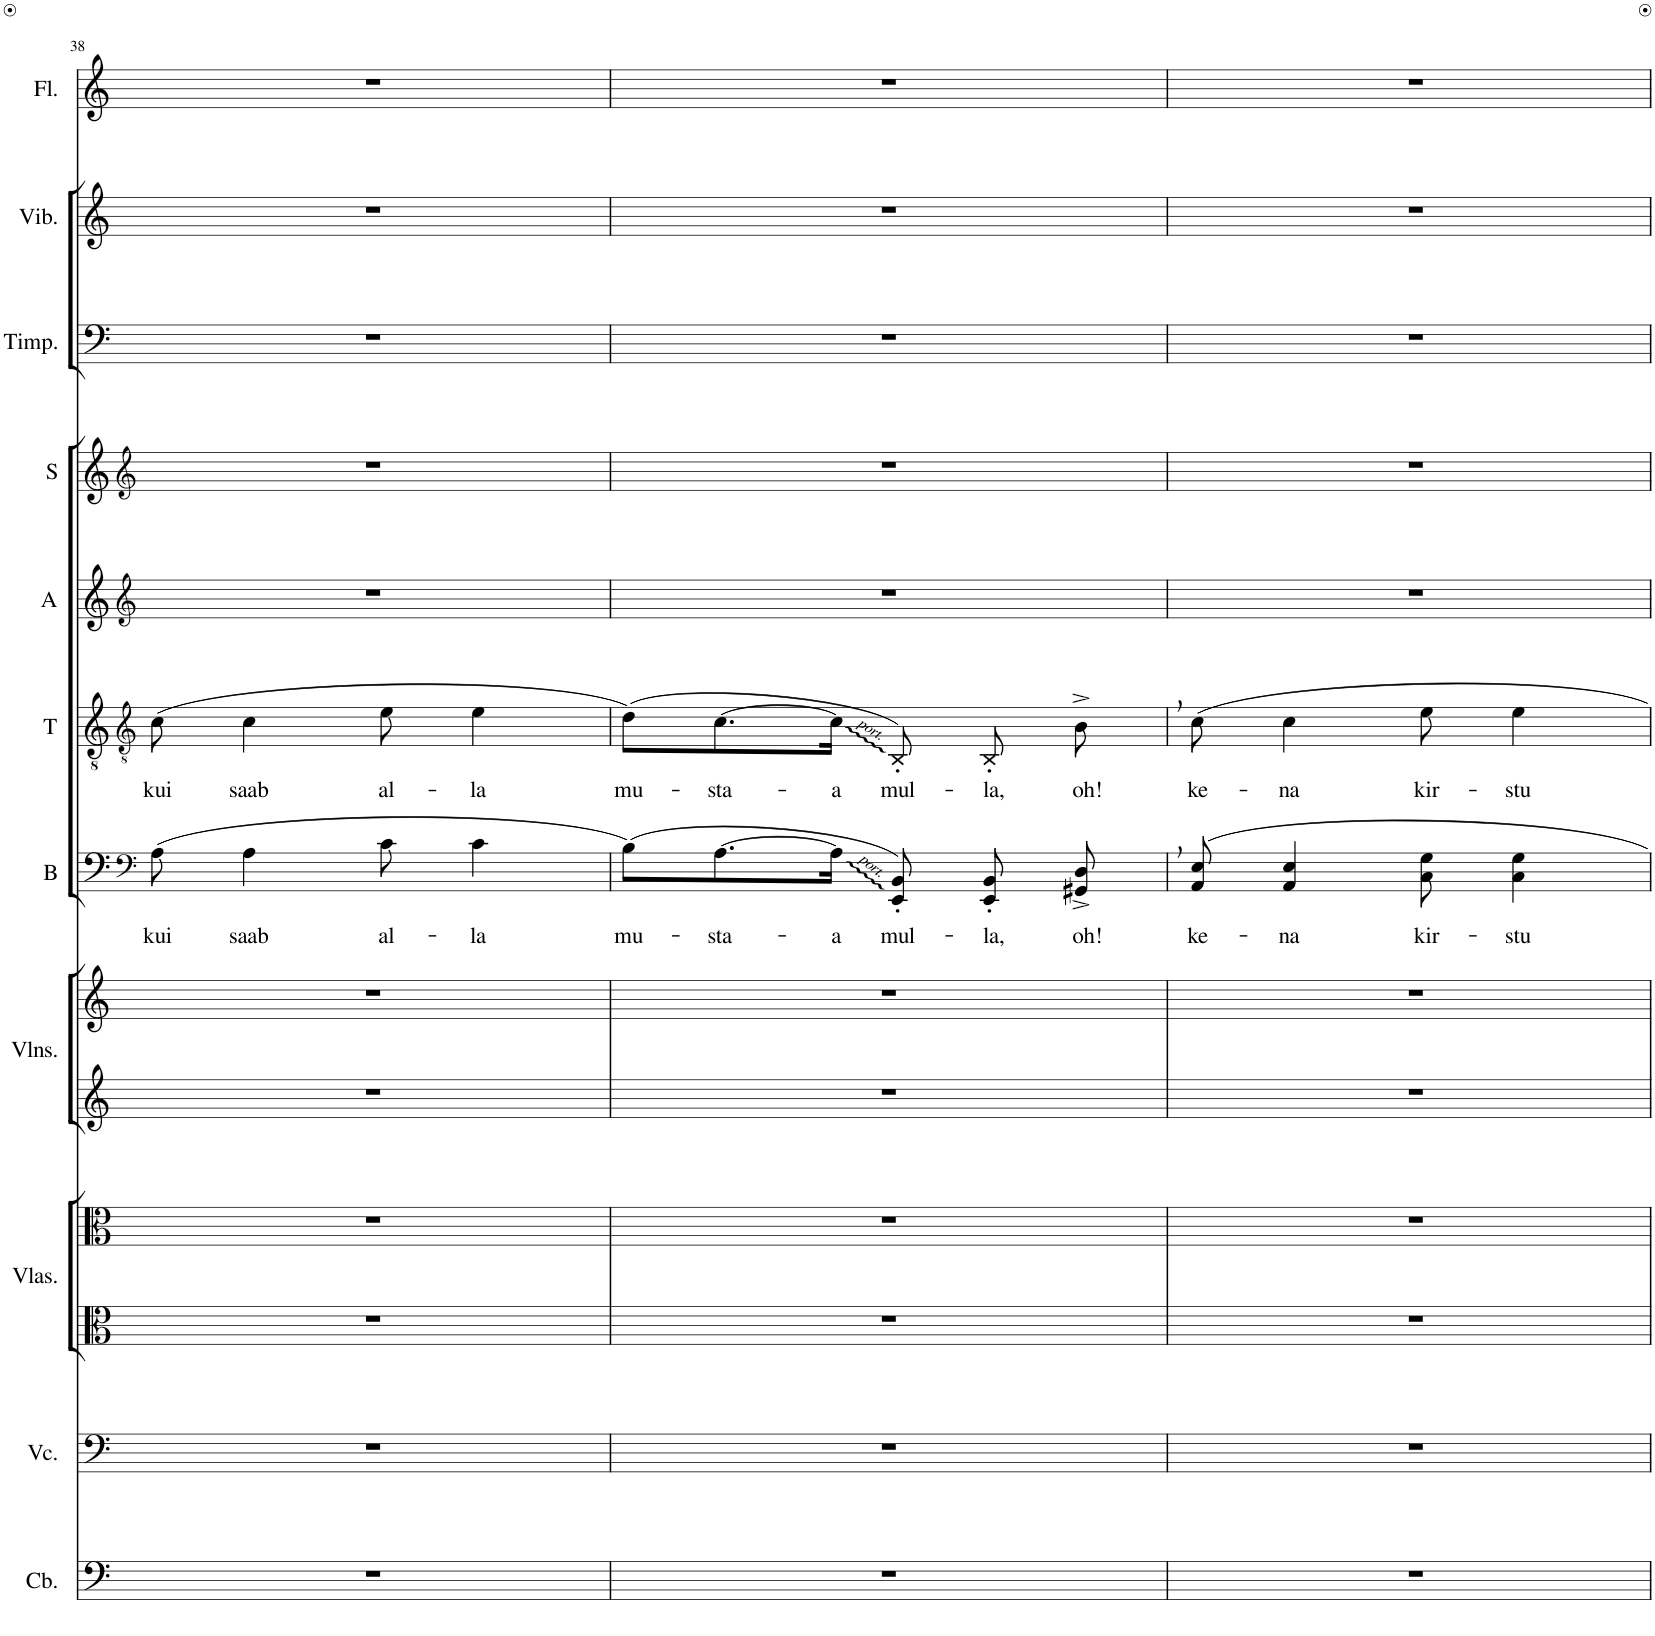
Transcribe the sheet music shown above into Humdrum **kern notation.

**kern	**kern	**kern	**kern	**kern	**kern	**kern	**text	**kern	**text	**kern	**kern	**kern	**kern	**kern
*part11	*part10	*part9	*part9	*part8	*part8	*part7	*part7	*part6	*part6	*part5	*part4	*part3	*part2	*part1
*staff13	*staff12	*staff11	*staff10	*staff9	*staff8	*staff7	*staff7	*staff6	*staff6	*staff5	*staff4	*staff3	*staff2	*staff1
*I"Contrabass	*I"Violoncello	*I"Violas	*	*I"Violins	*	*I"B	*	*I"T	*	*I"A	*I"S	*I"Timpani	*I"Vibraphone	*I"Flute
*I'Cb.	*I'Vc.	*I'Vlas.	*	*I'Vlns.	*	*I'B	*	*I'T	*	*I'A	*I'S	*I'Timp.	*I'Vib.	*I'Fl.
!!LO:PB:g=z
*clefF4	*clefF4	*clefC3	*clefC3	*clefG2	*clefG2	*clefF4	*	*clefGv2	*	*clefG2	*clefG2	*clefF4	*clefG2	*clefG2
*Trd7c12	*	*	*	*	*	*	*	*	*	*Trd1c2	*	*	*	*
*k[]	*k[]	*k[]	*k[]	*k[]	*k[]	*k[]	*	*k[]	*	*k[]	*k[]	*k[]	*k[]	*k[]
*M6/8	*M6/8	*M6/8	*M6/8	*M6/8	*M6/8	*M6/8	*	*M6/8	*	*M6/8	*M6/8	*M6/8	*M6/8	*M6/8
=38	=38	=38	=38	=38	=38	=38	=38	=38	=38	=38	=38	=38	=38	=38
!	!	!	!	!	!	!	!LO:LY:b	!	!LO:LY:b	!	!	!	!	!
2.r	2.r	2.r	2.r	2.r	2.r	(8A\	kui	(8c\	kui	2.r	2.r	2.r	2.r	2.r
!	!	!	!	!	!	!	!LO:LY:b	!	!LO:LY:b	!	!	!	!	!
.	.	.	.	.	.	4A\	saab	4c\	saab	.	.	.	.	.
!	!	!	!	!	!	!	!LO:LY:b	!	!LO:LY:b	!	!	!	!	!
.	.	.	.	.	.	8c\	al-	8e\	al-	.	.	.	.	.
!	!	!	!	!	!	!	!LO:LY:b	!	!LO:LY:b	!	!	!	!	!
.	.	.	.	.	.	4c\	-la	4e\	-la	.	.	.	.	.
=39	=39	=39	=39	=39	=39	=39	=39	=39	=39	=39	=39	=39	=39	=39
!	!	!	!	!	!	!	!LO:LY:b	!	!LO:LY:b	!	!	!	!	!
2.r	2.r	2.r	2.r	2.r	2.r	(8B\L)	mu-	(8d\L)	mu-	2.r	2.r	2.r	2.r	2.r
!	!	!	!	!	!	!	!LO:LY:b	!	!LO:LY:b	!	!	!	!	!
.	.	.	.	.	.	[8.A\	-sta-	[8.c\	-sta-	.	.	.	.	.
!	!	!	!	!	!	!	!LO:LY:b	!	!LO:LY:b	!	!	!	!	!
.	.	.	.	.	.	16A\Jk]	-a	16c\Jk]	-a	.	.	.	.	.
!	!	!	!	!	!	!	!LO:LY:b	!	!LO:LY:b	!	!	!	!	!
.	.	.	.	.	.	8EE/' 8BB/')	mul-	8BB'/)	mul-	.	.	.	.	.
!	!	!	!	!	!	!	!LO:LY:b	!	!LO:LY:b	!	!	!	!	!
.	.	.	.	.	.	8EE/' 8BB/'	-la,	8BB'/	-la,	.	.	.	.	.
!	!	!	!	!	!	!	!LO:LY:b	!	!LO:LY:b	!	!	!	!	!
.	.	.	.	.	.	8GG#X/^ 8D/^	oh!	8B^\	oh!	.	.	.	.	.
=40	=40	=40	=40	=40	=40	=40	=40	=40	=40	=40	=40	=40	=40	=40
!	!	!	!	!	!	!	!LO:LY:b	!	!LO:LY:b	!	!	!	!	!
2.r	2.r	2.r	2.r	2.r	2.r	8AA/ 8E/	ke-	8c\	ke-	2.r	2.r	2.r	2.r	2.r
!	!	!	!	!	!	!	!LO:LY:b	!	!LO:LY:b	!	!	!	!	!
.	.	.	.	.	.	4AA/ 4E/	-na	4c\	-na	.	.	.	.	.
!	!	!	!	!	!	!	!LO:LY:b	!	!LO:LY:b	!	!	!	!	!
.	.	.	.	.	.	8C\ 8G\	kir-	8e\	kir-	.	.	.	.	.
!	!	!	!	!	!	!	!LO:LY:b	!	!LO:LY:b	!	!	!	!	!
.	.	.	.	.	.	4C\ 4G\	-stu	4e\	-stu	.	.	.	.	.
=	=	=	=	=	=	=	=	=	=	=	=	=	=	=
*-	*-	*-	*-	*-	*-	*-	*-	*-	*-	*-	*-	*-	*-	*-
